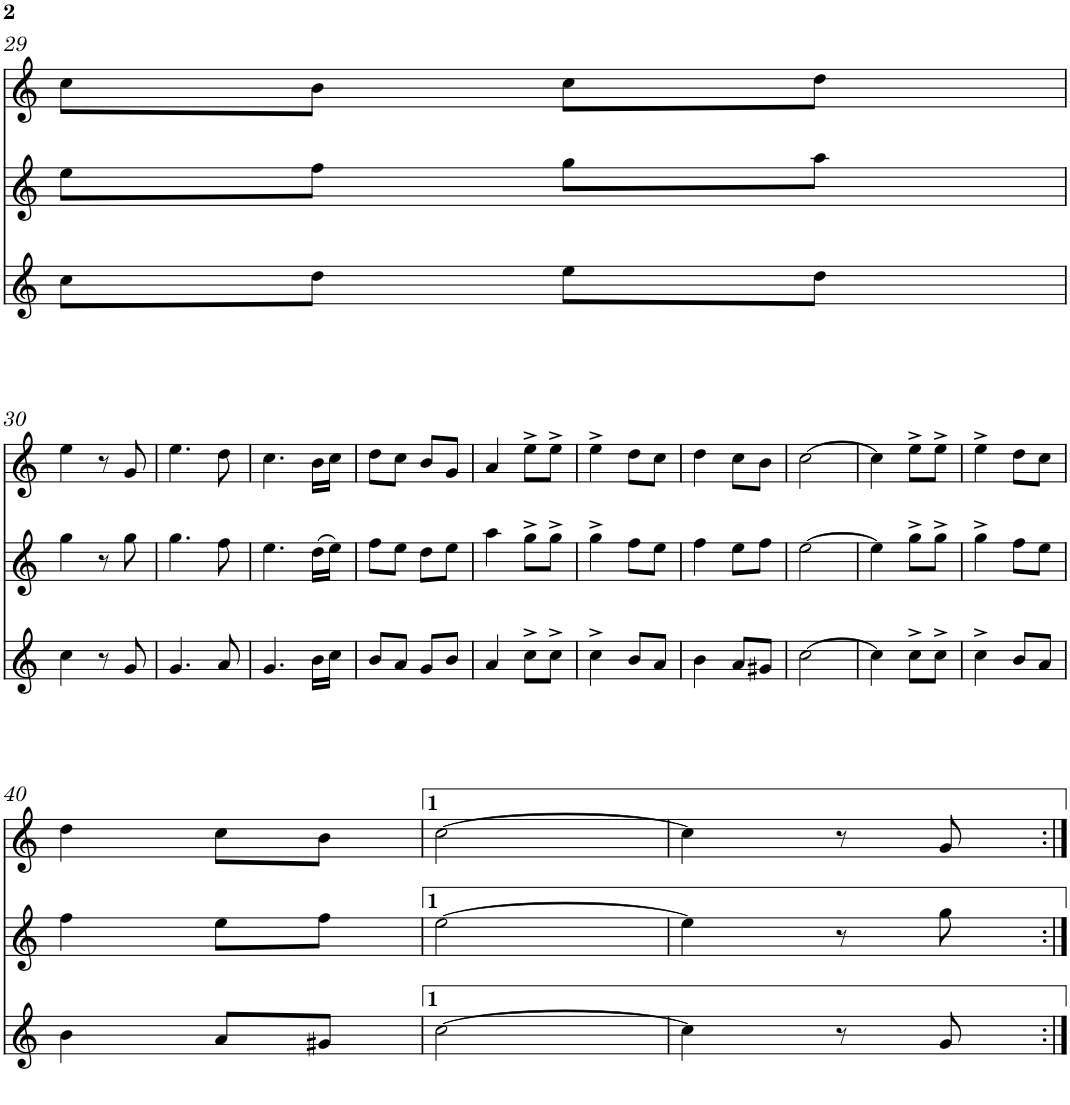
**kern	**kern	**kern
*part3	*part2	*part1
*staff3	*staff2	*staff1
*I"Gralla 3	*I"Gralla 2	*I"Gralla 1
!!LO:PB:g=z
*clefG2	*clefG2	*clefG2
*Trd8c14	*	*Trd1c2
*k[]	*k[]	*k[]
*M2/4	*M2/4	*M2/4
=29	=29	=29
8cc\L	8ee\L	8cc\L
8dd\J	8ff\J	8b\J
8ee\L	8gg\L	8cc\L
8dd\J	8aa\J	8dd\J
!!LO:LB:g=z
=30	=30	=30
4cc\	4gg\	4ee\
8r	8r	8r
8g/	8gg\	8g/
=31	=31	=31
4.g/	4.gg\	4.ee\
8a/	8ff\	8dd\
=32	=32	=32
4.g/	4.ee\	4.cc\
16b\LL	(>16dd\LL	16b\LL
16cc\JJ	16ee\JJ)	16cc\JJ
=33	=33	=33
8b/L	8ff\L	8dd\L
8a/J	8ee\J	8cc\J
8g/L	8dd\L	8b/L
8b/J	8ee\J	8g/J
=34	=34	=34
4a/	4aa\	4a/
8cc^\L	8gg^\L	8ee^\L
8cc^\J	8gg^\J	8ee^\J
=35	=35	=35
4cc^\	4gg^\	4ee^\
8b/L	8ff\L	8dd\L
8a/J	8ee\J	8cc\J
=36	=36	=36
4b\	4ff\	4dd\
8a/L	8ee\L	8cc\L
8g#X/J	8ff\J	8b\J
=37	=37	=37
[2cc\	[2ee\	[2cc\
=38	=38	=38
4cc\]	4ee\]	4cc\]
8cc^\L	8gg^\L	8ee^\L
8cc^\J	8gg^\J	8ee^\J
=39	=39	=39
4cc^\	4gg^\	4ee^\
8b/L	8ff\L	8dd\L
8a/J	8ee\J	8cc\J
!!LO:LB:g=z
=40	=40	=40
4b\	4ff\	4dd\
8a/L	8ee\L	8cc\L
8g#X/J	8ff\J	8b\J
=41	=41	=41
[2cc\	[2ee\	[2cc\
=42	=42	=42
4cc\]	4ee\]	4cc\]
8r	8r	8r
8g/	8gg\	8g/
=:|!	=:|!	=:|!
*-	*-	*-
